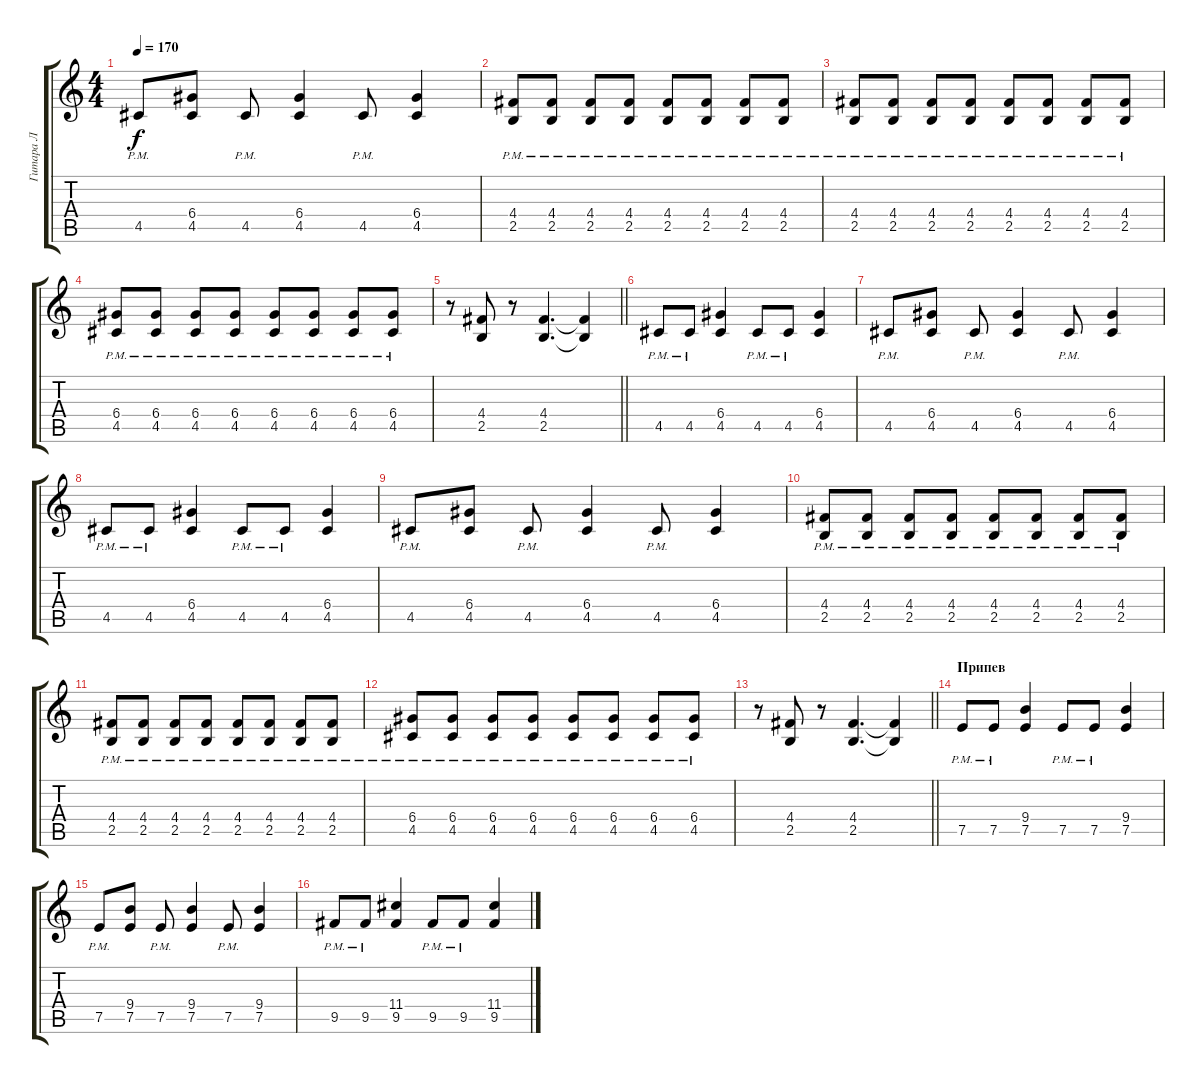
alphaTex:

\track ("Гитара Л" "Гитара Л") {instrument distortionguitar}
\staff {score tabs}
\tuning (E4 B3 G3 D3 A2 E2) {hide}
\ts (4 4)
\tempo 170
\clef g2
\ks c
4.5{pm}.8{dy f} (6.4 4.5).8 4.5{pm}.8 (6.4 4.5).4 4.5{pm}.8 (6.4 4.5).4 |
(4.4{pm} 2.5{pm}).8 (4.4{pm} 2.5{pm}).8 (4.4{pm} 2.5{pm}).8 (4.4{pm} 2.5{pm}).8 (4.4{pm} 2.5{pm}).8 (4.4{pm} 2.5{pm}).8 (4.4{pm} 2.5{pm}).8 (4.4{pm} 2.5{pm}).8 |
(4.4{pm} 2.5{pm}).8 (4.4{pm} 2.5{pm}).8 (4.4{pm} 2.5{pm}).8 (4.4{pm} 2.5{pm}).8 (4.4{pm} 2.5{pm}).8 (4.4{pm} 2.5{pm}).8 (4.4{pm} 2.5{pm}).8 (4.4{pm} 2.5{pm}).8 |
(6.4{pm} 4.5{pm}).8 (6.4{pm} 4.5{pm}).8 (6.4{pm} 4.5{pm}).8 (6.4{pm} 4.5{pm}).8 (6.4{pm} 4.5{pm}).8 (6.4{pm} 4.5{pm}).8 (6.4{pm} 4.5{pm}).8 (6.4{pm} 4.5{pm}).8 |
\barLineRight lightlight
r.8 (4.4 2.5).8 r.8 (4.4 2.5).4{d} (4.4{t} 2.5{t}).4 |
\section ("" " ")
4.5{pm}.8 4.5{pm}.8 (6.4 4.5).4 4.5{pm}.8 4.5{pm}.8 (6.4 4.5).4 |
4.5{pm}.8 (6.4 4.5).8 4.5{pm}.8 (6.4 4.5).4 4.5{pm}.8 (6.4 4.5).4 |
4.5{pm}.8 4.5{pm}.8 (6.4 4.5).4 4.5{pm}.8 4.5{pm}.8 (6.4 4.5).4 |
4.5{pm}.8 (6.4 4.5).8 4.5{pm}.8 (6.4 4.5).4 4.5{pm}.8 (6.4 4.5).4 |
(4.4{pm} 2.5{pm}).8 (4.4{pm} 2.5{pm}).8 (4.4{pm} 2.5{pm}).8 (4.4{pm} 2.5{pm}).8 (4.4{pm} 2.5{pm}).8 (4.4{pm} 2.5{pm}).8 (4.4{pm} 2.5{pm}).8 (4.4{pm} 2.5{pm}).8 |
(4.4{pm} 2.5{pm}).8 (4.4{pm} 2.5{pm}).8 (4.4{pm} 2.5{pm}).8 (4.4{pm} 2.5{pm}).8 (4.4{pm} 2.5{pm}).8 (4.4{pm} 2.5{pm}).8 (4.4{pm} 2.5{pm}).8 (4.4{pm} 2.5{pm}).8 |
(6.4{pm} 4.5{pm}).8 (6.4{pm} 4.5{pm}).8 (6.4{pm} 4.5{pm}).8 (6.4{pm} 4.5{pm}).8 (6.4{pm} 4.5{pm}).8 (6.4{pm} 4.5{pm}).8 (6.4{pm} 4.5{pm}).8 (6.4{pm} 4.5{pm}).8 |
\barLineRight lightlight
r.8 (4.4 2.5).8 r.8 (4.4 2.5).4{d} (4.4{t} 2.5{t}).4 |
\section ("" "Припев")
7.5{pm}.8 7.5{pm}.8 (9.4 7.5).4 7.5{pm}.8 7.5{pm}.8 (9.4 7.5).4 |
7.5{pm}.8 (9.4 7.5).8 7.5{pm}.8 (9.4 7.5).4 7.5{pm}.8 (9.4 7.5).4 |
9.5{pm}.8 9.5{pm}.8 (11.4 9.5).4 9.5{pm}.8 9.5{pm}.8 (11.4 9.5).4
